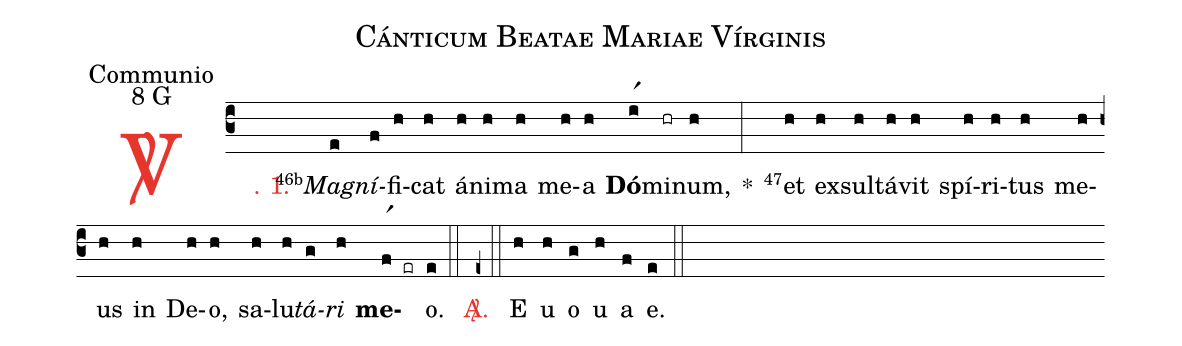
name: Cánticum Beatae Mariae Vírginis;
office-part: Communio;
mode: 8;
mode-differentia: G;
%%
(c3)

<c><sp>V/</sp>. 1.</c>() <v>\VSup{46b}</v><i>Ma</i>(e)<i>gní</i>(f)fi(h)cat(h) á(h)ni(h)ma(h) me(h)a(h) <b>Dó</b>(ir1)mi(hr)num,(h) *(:) <v>\VSup{47}</v>et(h) ex(h)sul(h)tá(h)vit(h) spí(h)ri(h)tus(h) me(h)us(h) in(h) De(h)o,(h) sa(h)lu(h)<i>tá</i>(g)<i>ri</i>(h) <b>me</b>(fr1 er)o.(e)

(::)

<c><sp>A/</sp>.</c>(e+)

(::)

<eu>E(h) u(h) o(g) u(h) a(f) e.</eu>(e)

(::)
